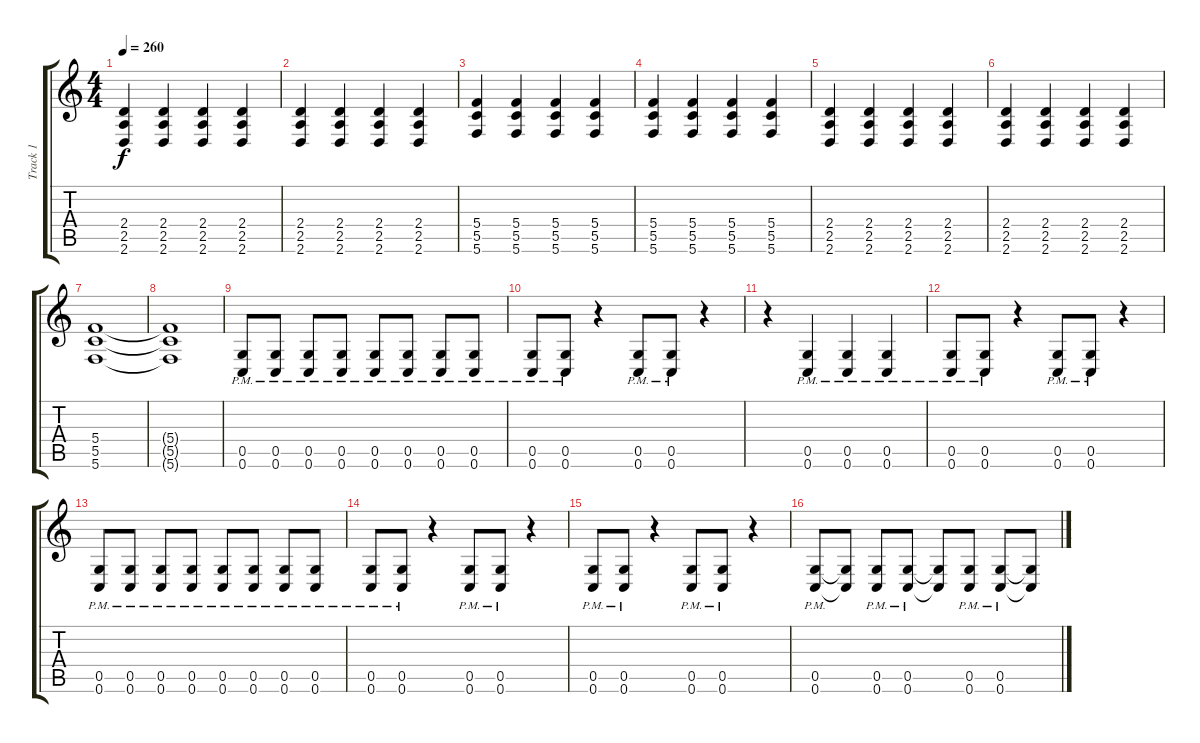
\track ("Track 1" "Track 1") {instrument distortionguitar}
\staff {score tabs}
\tuning (D4 A3 F3 C3 G2 C2) {hide}
\ts (4 4)
\tempo 260
\clef g2
\ks c
(2.4 2.5 2.6).4{dy f} (2.4 2.5 2.6).4 (2.4 2.5 2.6).4 (2.4 2.5 2.6).4 |
(2.4 2.5 2.6).4 (2.4 2.5 2.6).4 (2.4 2.5 2.6).4 (2.4 2.5 2.6).4 |
(5.4 5.5 5.6).4 (5.4 5.5 5.6).4 (5.4 5.5 5.6).4 (5.4 5.5 5.6).4 |
(5.4 5.5 5.6).4 (5.4 5.5 5.6).4 (5.4 5.5 5.6).4 (5.4 5.5 5.6).4 |
(2.4 2.5 2.6).4 (2.4 2.5 2.6).4 (2.4 2.5 2.6).4 (2.4 2.5 2.6).4 |
(2.4 2.5 2.6).4 (2.4 2.5 2.6).4 (2.4 2.5 2.6).4 (2.4 2.5 2.6).4 |
(5.4 5.5 5.6).1 |
(5.4{t} 5.5{t} 5.6{t}).1 |
(0.5{pm} 0.6{pm}).8 (0.5{pm} 0.6{pm}).8 (0.5{pm} 0.6{pm}).8 (0.5{pm} 0.6{pm}).8 (0.5{pm} 0.6{pm}).8 (0.5{pm} 0.6{pm}).8 (0.5{pm} 0.6{pm}).8 (0.5{pm} 0.6{pm}).8 |
(0.5{pm} 0.6{pm}).8 (0.5{pm} 0.6{pm}).8 r.4 (0.5{pm} 0.6{pm}).8 (0.5{pm} 0.6{pm}).8 r.4 |
r.4 (0.5{pm} 0.6{pm}).4 (0.5{pm} 0.6{pm}).4 (0.5{pm} 0.6{pm}).4 |
(0.5{pm} 0.6{pm}).8 (0.5{pm} 0.6{pm}).8 r.4 (0.5{pm} 0.6{pm}).8 (0.5{pm} 0.6{pm}).8 r.4 |
(0.5{pm} 0.6{pm}).8 (0.5{pm} 0.6{pm}).8 (0.5{pm} 0.6{pm}).8 (0.5{pm} 0.6{pm}).8 (0.5{pm} 0.6{pm}).8 (0.5{pm} 0.6{pm}).8 (0.5{pm} 0.6{pm}).8 (0.5{pm} 0.6{pm}).8 |
(0.5{pm} 0.6{pm}).8 (0.5{pm} 0.6{pm}).8 r.4 (0.5{pm} 0.6{pm}).8 (0.5{pm} 0.6{pm}).8 r.4 |
(0.5{pm} 0.6{pm}).8 (0.5{pm} 0.6{pm}).8 r.4 (0.5{pm} 0.6{pm}).8 (0.5{pm} 0.6{pm}).8 r.4 |
(0.5{pm} 0.6{pm}).8 (0.5{t} 0.6{t}).8 (0.5{pm} 0.6{pm}).8 (0.5{pm} 0.6{pm}).8 (0.5{t} 0.6{t}).8 (0.5{pm} 0.6{pm}).8 (0.5{pm} 0.6{pm}).8 (0.5{t} 0.6{t}).8
